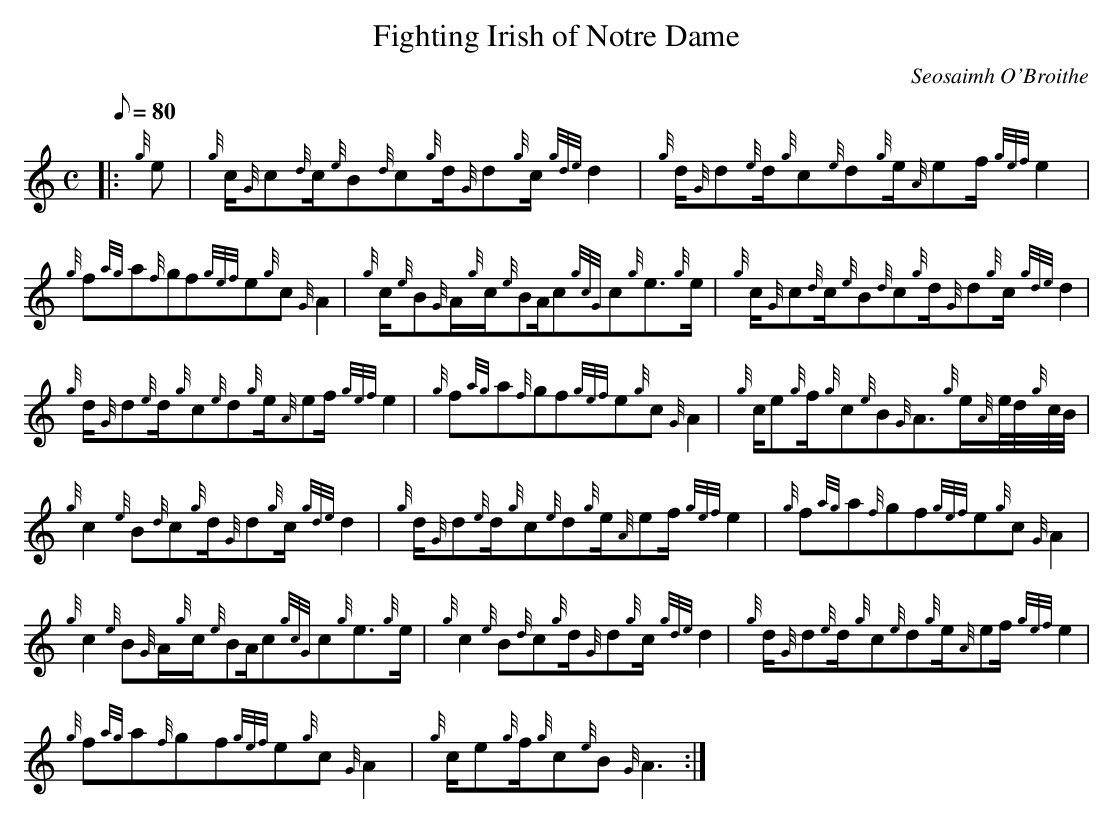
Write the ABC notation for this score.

X:1
T:Fighting Irish of Notre Dame
M:C
L:1/8
Q:80
C:Seosaimh O'Broithe
K:HP
|: {g}e | \
{g}c/2{G}c{d}c/2{e}B{d}c{g}d/2{G}d{g}c/2{gde}d2 | \
{g}d/2{G}d{e}d/2{g}c{e}d{g}e/2{A}ef/2{gef}e2 |
{g}f{ag}a{f}gf{gef}e{g}c{G}A2 | \
{g}c/2{e}B{G}A/2{g}c/2{e}BA/2c{gcG}c{g}e3/2{g}e/2 | \
{g}c/2{G}c{d}c/2{e}B{d}c{g}d/2{G}d{g}c/2{gde}d2 |
{g}d/2{G}d{e}d/2{g}c{e}d{g}e/2{A}ef/2{gef}e2 | \
{g}f{ag}a{f}gf{gef}e{g}c{G}A2 | \
{g}c/2e{g}f/2{g}c{e}B{G}A3/2{g}e/2{A}e/4d/4{g}c/4B/4 |
{g}c2{e}B{d}c{g}d/2{G}d{g}c/2{gde}d2 | \
{g}d/2{G}d{e}d/2{g}c{e}d{g}e/2{A}ef/2{gef}e2 | \
{g}f{ag}a{f}gf{gef}e{g}c{G}A2 |
{g}c2{e}B{G}A/2{g}c/2{e}BA/2c{gcG}c{g}e3/2{g}e/2 | \
{g}c2{e}B{d}c{g}d/2{G}d{g}c/2{gde}d2 | \
{g}d/2{G}d{e}d/2{g}c{e}d{g}e/2{A}ef/2{gef}e2 |
{g}f{ag}a{f}gf{gef}e{g}c{G}A2 | \
{g}c/2e{g}f/2{g}c{e}B{G}A3 :|
